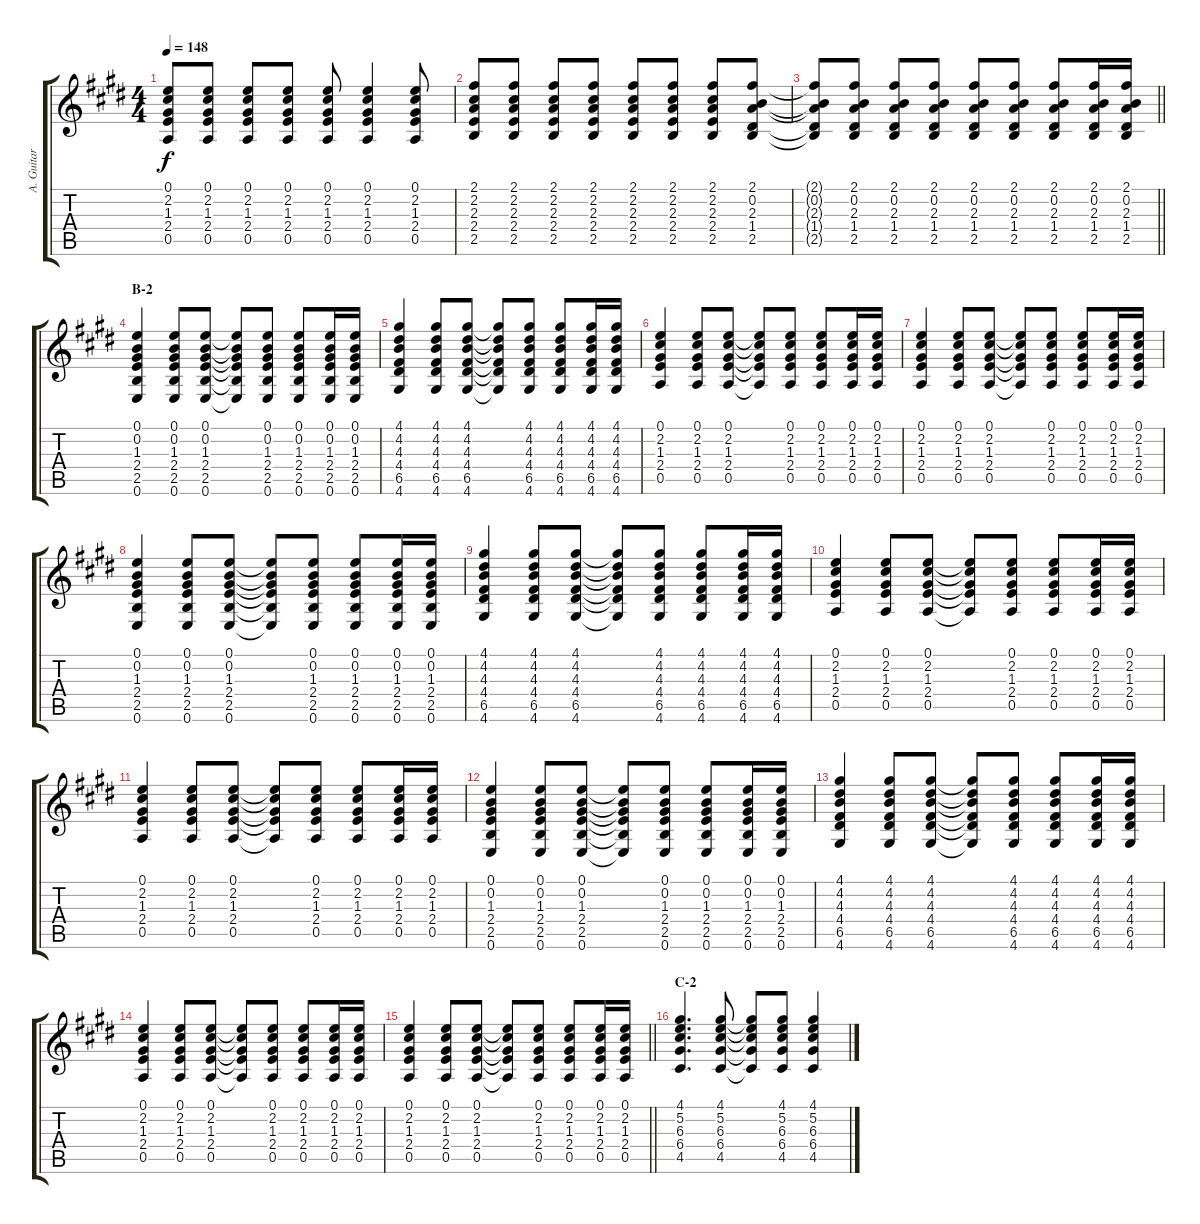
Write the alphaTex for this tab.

\track ("A. Guitar" "A. Guitar") {instrument acousticguitarsteel}
\staff {score tabs}
\tuning (E4 B3 G3 D3 A2 E2) {hide}
\ts (4 4)
\tempo 148
\clef g2
\ks e
(0.1 2.2 1.3 2.4 0.5).8{dy f} (0.1 2.2 1.3 2.4 0.5).8 (0.1 2.2 1.3 2.4 0.5).8 (0.1 2.2 1.3 2.4 0.5).8 (0.1 2.2 1.3 2.4 0.5).8 (0.1 2.2 1.3 2.4 0.5).4 (0.1 2.2 1.3 2.4 0.5).8 |
(2.1 2.2 2.3 2.4 2.5).8 (2.1 2.2 2.3 2.4 2.5).8 (2.1 2.2 2.3 2.4 2.5).8 (2.1 2.2 2.3 2.4 2.5).8 (2.1 2.2 2.3 2.4 2.5).8 (2.1 2.2 2.3 2.4 2.5).8 (2.1 2.2 2.3 2.4 2.5).8 (2.1 0.2 2.3 1.4 2.5).8 |
\barLineRight lightlight
(2.1{t} 0.2{t} 2.3{t} 1.4{t} 2.5{t}).8 (2.1 0.2 2.3 1.4 2.5).8 (2.1 0.2 2.3 1.4 2.5).8 (2.1 0.2 2.3 1.4 2.5).8 (2.1 0.2 2.3 1.4 2.5).8 (2.1 0.2 2.3 1.4 2.5).8 (2.1 0.2 2.3 1.4 2.5).8 (2.1 0.2 2.3 1.4 2.5).16 (2.1 0.2 2.3 1.4 2.5).16 |
\section ("" "B-2")
(0.1 0.2 1.3 2.4 2.5 0.6).4 (0.1 0.2 1.3 2.4 2.5 0.6).8 (0.1 0.2 1.3 2.4 2.5 0.6).8 (0.1{t} 0.2{t} 1.3{t} 2.4{t} 2.5{t} 0.6{t}).8 (0.1 0.2 1.3 2.4 2.5 0.6).8 (0.1 0.2 1.3 2.4 2.5 0.6).8 (0.1 0.2 1.3 2.4 2.5 0.6).16 (0.1 0.2 1.3 2.4 2.5 0.6).16 |
(4.1 4.2 4.3 4.4 6.5 4.6).4 (4.1 4.2 4.3 4.4 6.5 4.6).8 (4.1 4.2 4.3 4.4 6.5 4.6).8 (4.1{t} 4.2{t} 4.3{t} 4.4{t} 6.5{t} 4.6{t}).8 (4.1 4.2 4.3 4.4 6.5 4.6).8 (4.1 4.2 4.3 4.4 6.5 4.6).8 (4.1 4.2 4.3 4.4 6.5 4.6).16 (4.1 4.2 4.3 4.4 6.5 4.6).16 |
(0.1 2.2 1.3 2.4 0.5).4 (0.1 2.2 1.3 2.4 0.5).8 (0.1 2.2 1.3 2.4 0.5).8 (0.1{t} 2.2{t} 1.3{t} 2.4{t} 0.5{t}).8 (0.1 2.2 1.3 2.4 0.5).8 (0.1 2.2 1.3 2.4 0.5).8 (0.1 2.2 1.3 2.4 0.5).16 (0.1 2.2 1.3 2.4 0.5).16 |
(0.1 2.2 1.3 2.4 0.5).4 (0.1 2.2 1.3 2.4 0.5).8 (0.1 2.2 1.3 2.4 0.5).8 (0.1{t} 2.2{t} 1.3{t} 2.4{t} 0.5{t}).8 (0.1 2.2 1.3 2.4 0.5).8 (0.1 2.2 1.3 2.4 0.5).8 (0.1 2.2 1.3 2.4 0.5).16 (0.1 2.2 1.3 2.4 0.5).16 |
(0.1 0.2 1.3 2.4 2.5 0.6).4 (0.1 0.2 1.3 2.4 2.5 0.6).8 (0.1 0.2 1.3 2.4 2.5 0.6).8 (0.1{t} 0.2{t} 1.3{t} 2.4{t} 2.5{t} 0.6{t}).8 (0.1 0.2 1.3 2.4 2.5 0.6).8 (0.1 0.2 1.3 2.4 2.5 0.6).8 (0.1 0.2 1.3 2.4 2.5 0.6).16 (0.1 0.2 1.3 2.4 2.5 0.6).16 |
(4.1 4.2 4.3 4.4 6.5 4.6).4 (4.1 4.2 4.3 4.4 6.5 4.6).8 (4.1 4.2 4.3 4.4 6.5 4.6).8 (4.1{t} 4.2{t} 4.3{t} 4.4{t} 6.5{t} 4.6{t}).8 (4.1 4.2 4.3 4.4 6.5 4.6).8 (4.1 4.2 4.3 4.4 6.5 4.6).8 (4.1 4.2 4.3 4.4 6.5 4.6).16 (4.1 4.2 4.3 4.4 6.5 4.6).16 |
(0.1 2.2 1.3 2.4 0.5).4 (0.1 2.2 1.3 2.4 0.5).8 (0.1 2.2 1.3 2.4 0.5).8 (0.1{t} 2.2{t} 1.3{t} 2.4{t} 0.5{t}).8 (0.1 2.2 1.3 2.4 0.5).8 (0.1 2.2 1.3 2.4 0.5).8 (0.1 2.2 1.3 2.4 0.5).16 (0.1 2.2 1.3 2.4 0.5).16 |
(0.1 2.2 1.3 2.4 0.5).4 (0.1 2.2 1.3 2.4 0.5).8 (0.1 2.2 1.3 2.4 0.5).8 (0.1{t} 2.2{t} 1.3{t} 2.4{t} 0.5{t}).8 (0.1 2.2 1.3 2.4 0.5).8 (0.1 2.2 1.3 2.4 0.5).8 (0.1 2.2 1.3 2.4 0.5).16 (0.1 2.2 1.3 2.4 0.5).16 |
(0.1 0.2 1.3 2.4 2.5 0.6).4 (0.1 0.2 1.3 2.4 2.5 0.6).8 (0.1 0.2 1.3 2.4 2.5 0.6).8 (0.1{t} 0.2{t} 1.3{t} 2.4{t} 2.5{t} 0.6{t}).8 (0.1 0.2 1.3 2.4 2.5 0.6).8 (0.1 0.2 1.3 2.4 2.5 0.6).8 (0.1 0.2 1.3 2.4 2.5 0.6).16 (0.1 0.2 1.3 2.4 2.5 0.6).16 |
(4.1 4.2 4.3 4.4 6.5 4.6).4 (4.1 4.2 4.3 4.4 6.5 4.6).8 (4.1 4.2 4.3 4.4 6.5 4.6).8 (4.1{t} 4.2{t} 4.3{t} 4.4{t} 6.5{t} 4.6{t}).8 (4.1 4.2 4.3 4.4 6.5 4.6).8 (4.1 4.2 4.3 4.4 6.5 4.6).8 (4.1 4.2 4.3 4.4 6.5 4.6).16 (4.1 4.2 4.3 4.4 6.5 4.6).16 |
(0.1 2.2 1.3 2.4 0.5).4 (0.1 2.2 1.3 2.4 0.5).8 (0.1 2.2 1.3 2.4 0.5).8 (0.1{t} 2.2{t} 1.3{t} 2.4{t} 0.5{t}).8 (0.1 2.2 1.3 2.4 0.5).8 (0.1 2.2 1.3 2.4 0.5).8 (0.1 2.2 1.3 2.4 0.5).16 (0.1 2.2 1.3 2.4 0.5).16 |
\barLineRight lightlight
(0.1 2.2 1.3 2.4 0.5).4 (0.1 2.2 1.3 2.4 0.5).8 (0.1 2.2 1.3 2.4 0.5).8 (0.1{t} 2.2{t} 1.3{t} 2.4{t} 0.5{t}).8 (0.1 2.2 1.3 2.4 0.5).8 (0.1 2.2 1.3 2.4 0.5).8 (0.1 2.2 1.3 2.4 0.5).16 (0.1 2.2 1.3 2.4 0.5).16 |
\section ("" "C-2")
(4.1 5.2 6.3 6.4 4.5).4{d} (4.1 5.2 6.3 6.4 4.5).8 (4.1{t} 5.2{t} 6.3{t} 6.4{t} 4.5{t}).8 (4.1 5.2 6.3 6.4 4.5).8 (4.1 5.2 6.3 6.4 4.5).4
